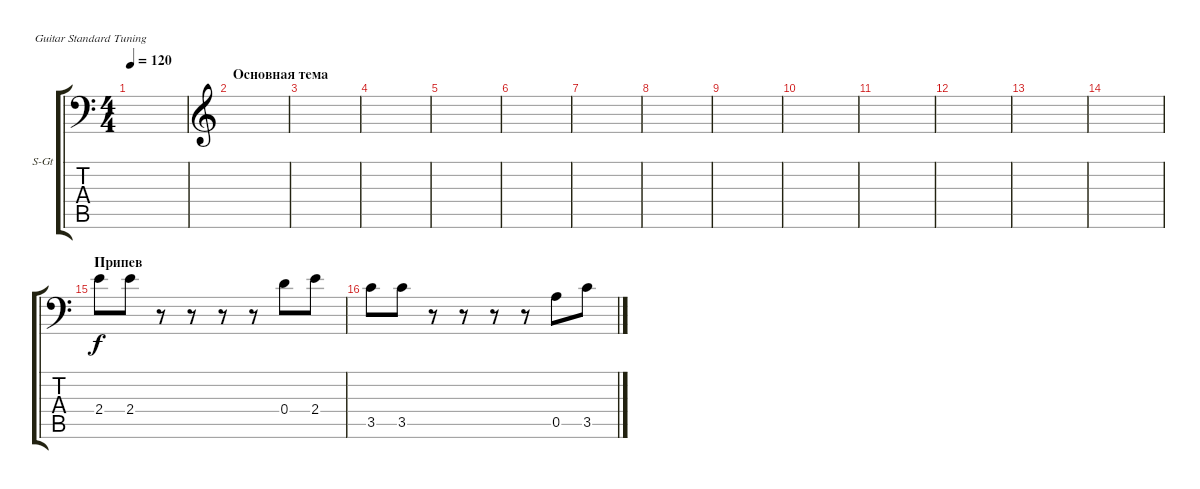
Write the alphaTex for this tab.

\defaultSystemsLayout 4
\bracketExtendMode groupsimilarinstruments
\firstSystemTrackNameOrientation horizontal
\otherSystemsTrackNameOrientation horizontal
\track ("Steel Guitar" "S-Gt") {instrument acousticguitarsteel}
\staff {score tabs}
\tuning (E4 B3 G3 D3 A2 E2)
\ts (4 4)
\tempo 120
\clef f4
\scale
0.333333
\ks c
|
\section ("" "Основная тема")
\clef g2
\scale
0.333333 |
\scale
0.333333 |
\scale
0.333333 |
\scale
0.333333 |
\scale
0.333333 |
\scale
0.333333 |
\scale
0.333333 |
\scale
0.333333 |
\scale
0.333333 |
\scale
0.333333 |
\scale
0.333333 |
\scale
0.333333 |
\scale
0.333333 |
\section ("" "Припев")
\clef f4
\scale
0.333333 2.4.8 2.4.8 r.8 r.8 r.8 r.8 0.4.8 2.4.8 |
\scale
0.333333 3.5.8 3.5.8 r.8 r.8 r.8 r.8 0.5.8 3.5.8
